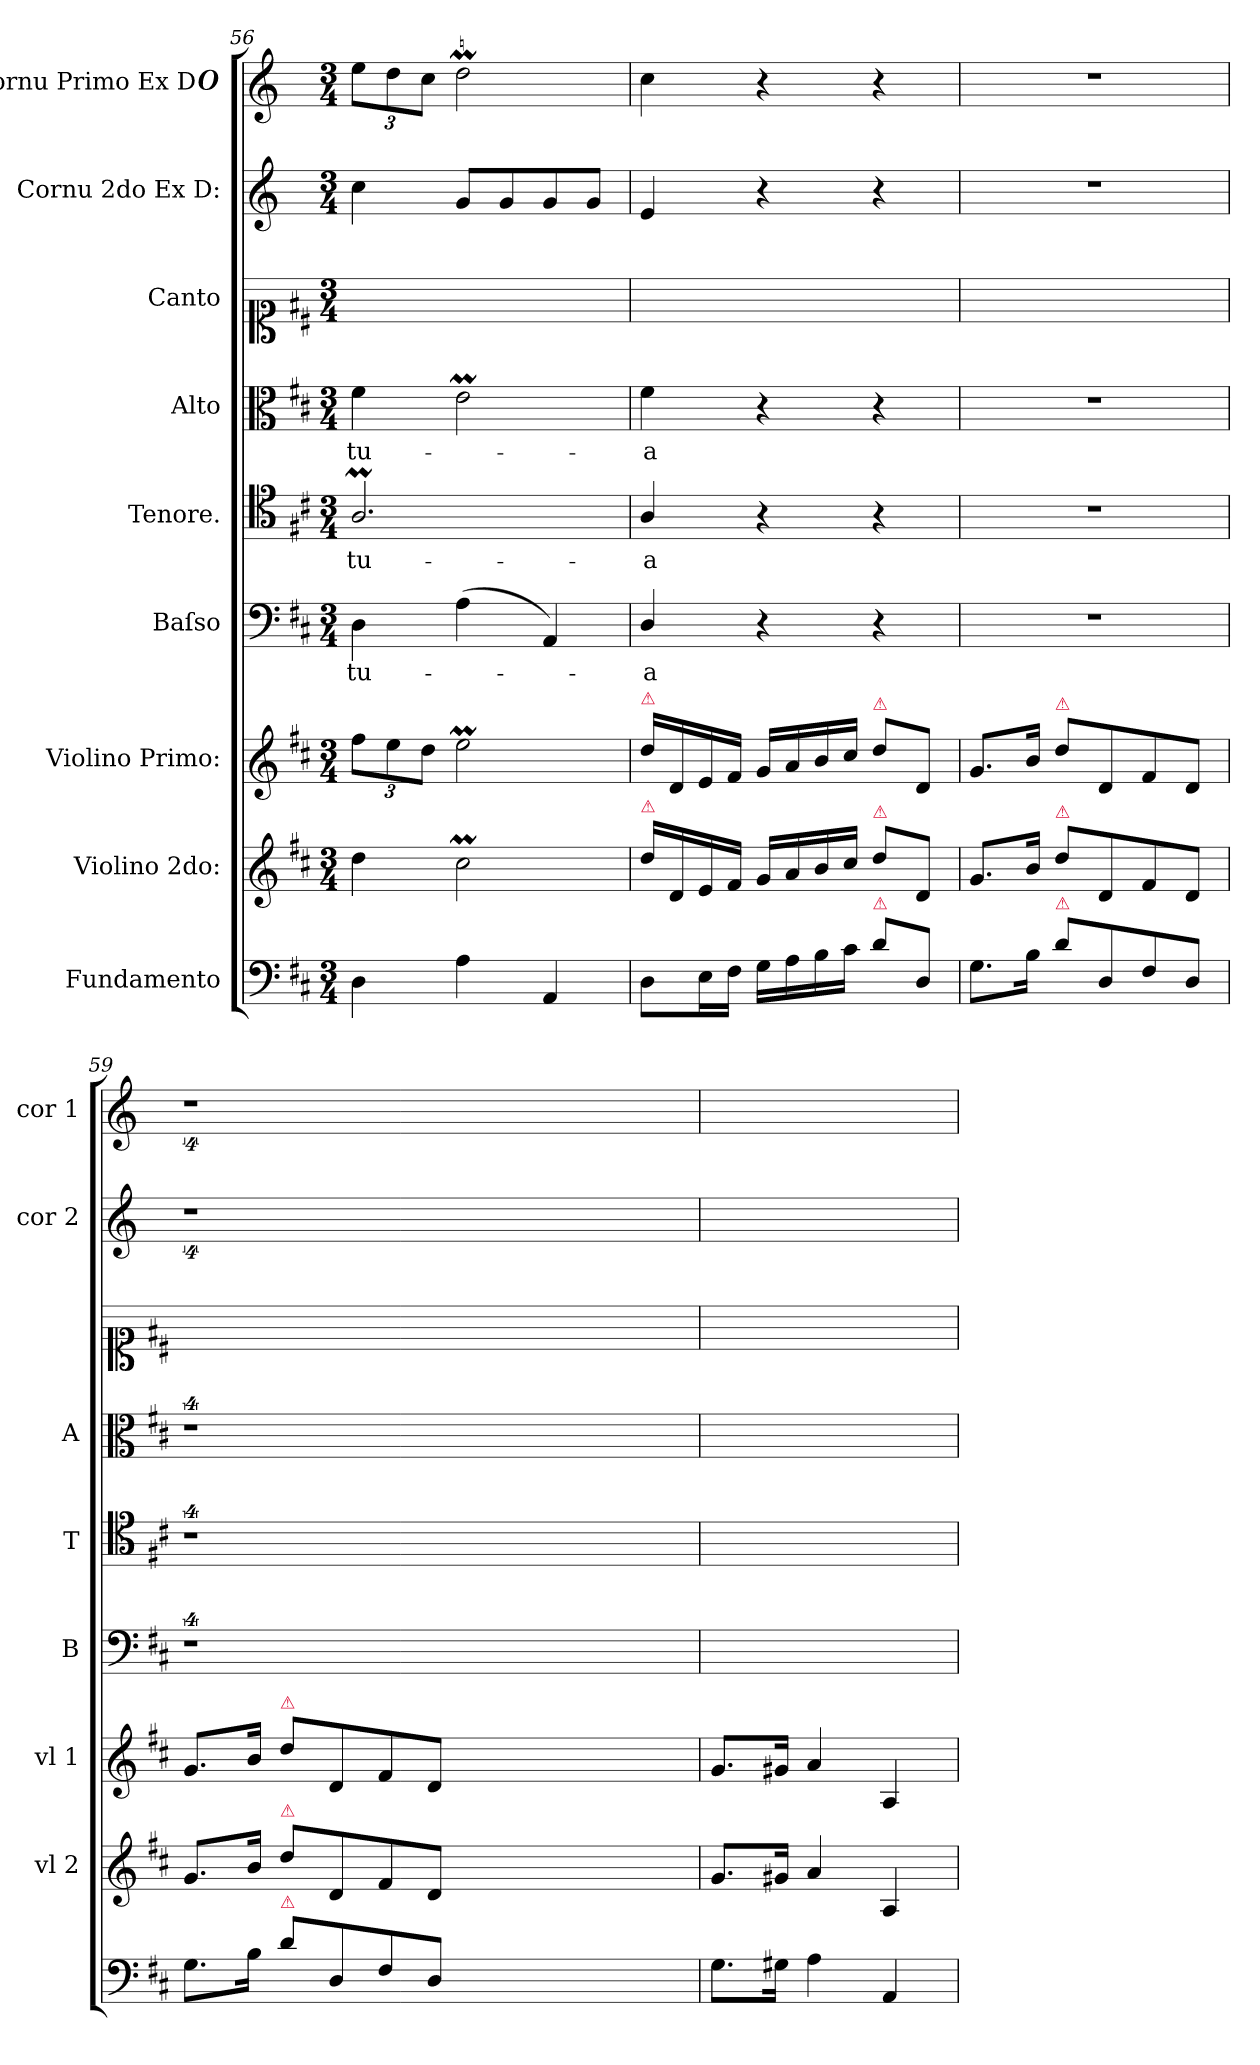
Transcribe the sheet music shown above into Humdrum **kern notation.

**kern	**kern	**kern	**kern	**text	**kern	**text	**kern	**text	**kern	**kern	**kern
*part9	*part8	*part7	*part6	*part6	*part5	*part5	*part4	*part4	*part3	*part2	*part1
*staff9	*staff8	*staff7	*staff6	*staff6	*staff5	*staff5	*staff4	*staff4	*staff3	*staff2	*staff1
*I"Fundamento	*I"Violino 2do:	*I"Violino Primo:	*I"Baſso	*	*I"Tenore.	*	*I"Alto	*	*I"Canto	*I"Cornu 2do Ex D:	*I"Cornu Primo Ex D#
*	*I'vl 2	*I'vl 1	*I'B	*	*I'T	*	*I'A	*	*	*I'cor 2	*I'cor 1
*clefF4	*clefG2	*clefG2	*clefF4	*	*clefC4	*	*clefC3	*	*clefC1	*clefG2	*clefG2
*	*	*	*	*	*	*	*	*	*	*ITrd-1c-2	*ITrd-1c-2
*k[f#c#]	*k[f#c#]	*k[f#c#]	*k[f#c#]	*	*k[f#c#]	*	*k[f#c#]	*	*k[f#c#]	*k[f#c#]	*k[f#c#]
*D:	*D:	*D:	*D:	*	*D:	*	*D:	*	*D:	*D:	*D:
*M3/4	*M3/4	*M3/4	*M3/4	*	*M3/4	*	*M3/4	*	*M3/4	*M3/4	*M3/4
=56	=56	=56	=56	=56	=56	=56	=56	=56	=56	=56	=56
!	!	!	!	!	!	!LO:LY:i	!	!LO:LY:i	!	!	!
4D\	4dd\	12ff#\L	4D\	tu-	2.AM/	tu-	4f#\	tu-	2.ryy	4dd\	12ff#\L
.	.	12ee\	.	.	.	.	.	.	.	.	12ee\
.	.	12dd\J	.	.	.	.	.	.	.	.	12dd\J
4A\	2cc#m\	2eeM\	(4A\	.	.	.	2eM\	.	.	8a/L	2eem\
.	.	.	.	.	.	.	.	.	.	8a/	.
4AA/	.	.	4AA/)	.	.	.	.	.	.	8a/	.
.	.	.	.	.	.	.	.	.	.	8a/J	.
=57	=57	=57	=57	=57	=57	=57	=57	=57	=57	=57	=57
!	!	!LO:TX:a:color=crimson:t=⚠	!	!	!	!	!	!	!	!	!
!	!LO:TX:a:color=crimson:t=⚠	!	!	!	!	!	!	!	!	!	!
!	!	!	!	!	!	!LO:LY:i	!	!	!	!	!
8D\L	16dd\LL	16dd\LL	4D/	-a	4A/	-a	4f#\	-a	2.ryy	4f#/	4dd\
.	16d/	16d/	.	.	.	.	.	.	.	.	.
16E\L	16e/	16e/	.	.	.	.	.	.	.	.	.
16F#\JJ	16f#/JJ	16f#/JJ	.	.	.	.	.	.	.	.	.
16G\LL	16g/LL	16g/LL	4r	.	4r	.	4r	.	.	4r	4r
16A\	16a/	16a/	.	.	.	.	.	.	.	.	.
16B\	16b/	16b/	.	.	.	.	.	.	.	.	.
16c#\JJ	16cc#/JJ	16cc#/JJ	.	.	.	.	.	.	.	.	.
!	!	!LO:TX:a:color=crimson:t=⚠	!	!	!	!	!	!	!	!	!
!	!LO:TX:a:color=crimson:t=⚠	!	!	!	!	!	!	!	!	!	!
!LO:TX:a:color=crimson:t=⚠	!	!	!	!	!	!	!	!	!	!	!
8d\L	8dd\L	8dd\L	4r	.	4r	.	4r	.	.	4r	4r
8D/J	8d/J	8d/J	.	.	.	.	.	.	.	.	.
=58	=58	=58	=58	=58	=58	=58	=58	=58	=58	=58	=58
8.G\L	8.g/L	8.g/L	2.r	.	2.r	.	2.r	.	2.ryy	2.r	2.r
16B\Jk	16b/Jk	16b/Jk	.	.	.	.	.	.	.	.	.
!	!	!LO:TX:a:color=crimson:t=⚠	!	!	!	!	!	!	!	!	!
!	!LO:TX:a:color=crimson:t=⚠	!	!	!	!	!	!	!	!	!	!
!LO:TX:a:color=crimson:t=⚠	!	!	!	!	!	!	!	!	!	!	!
8d\L	8dd\L	8dd\L	.	.	.	.	.	.	.	.	.
8D/	8d/	8d/	.	.	.	.	.	.	.	.	.
8F#/	8f#/	8f#/	.	.	.	.	.	.	.	.	.
8D/J	8d/J	8d/J	.	.	.	.	.	.	.	.	.
=59	=59	=59	=59	=59	=59	=59	=59	=59	=59	=59	=59
8.G\L	8.g/L	8.g/L	4%9r	.	4%9r	.	4%9r	.	2.ryy	4%9r	4%9r
16B\Jk	16b/Jk	16b/Jk	.	.	.	.	.	.	.	.	.
!	!	!LO:TX:a:color=crimson:t=⚠	!	!	!	!	!	!	!	!	!
!	!LO:TX:a:color=crimson:t=⚠	!	!	!	!	!	!	!	!	!	!
!LO:TX:a:color=crimson:t=⚠	!	!	!	!	!	!	!	!	!	!	!
8d\L	8dd\L	8dd\L	.	.	.	.	.	.	.	.	.
8D/	8d/	8d/	.	.	.	.	.	.	.	.	.
8F#/	8f#/	8f#/	.	.	.	.	.	.	.	.	.
8D/J	8d/J	8d/J	.	.	.	.	.	.	.	.	.
1.ryy	1.ryy	1.ryy	.	.	.	.	.	.	1.ryy	.	.
=60	=60	=60	=60	=60	=60	=60	=60	=60	=60	=60	=60
8.G\L	8.g/L	8.g/L	2.ryy	.	2.ryy	.	2.ryy	.	2.ryy	2.ryy	2.ryy
16G#X\Jk	16g#X/Jk	16g#X/Jk	.	.	.	.	.	.	.	.	.
4A\	4a/	4a/	.	.	.	.	.	.	.	.	.
4AA/	4A/	4A/	.	.	.	.	.	.	.	.	.
=	=	=	=	=	=	=	=	=	=	=	=
*-	*-	*-	*-	*-	*-	*-	*-	*-	*-	*-	*-
